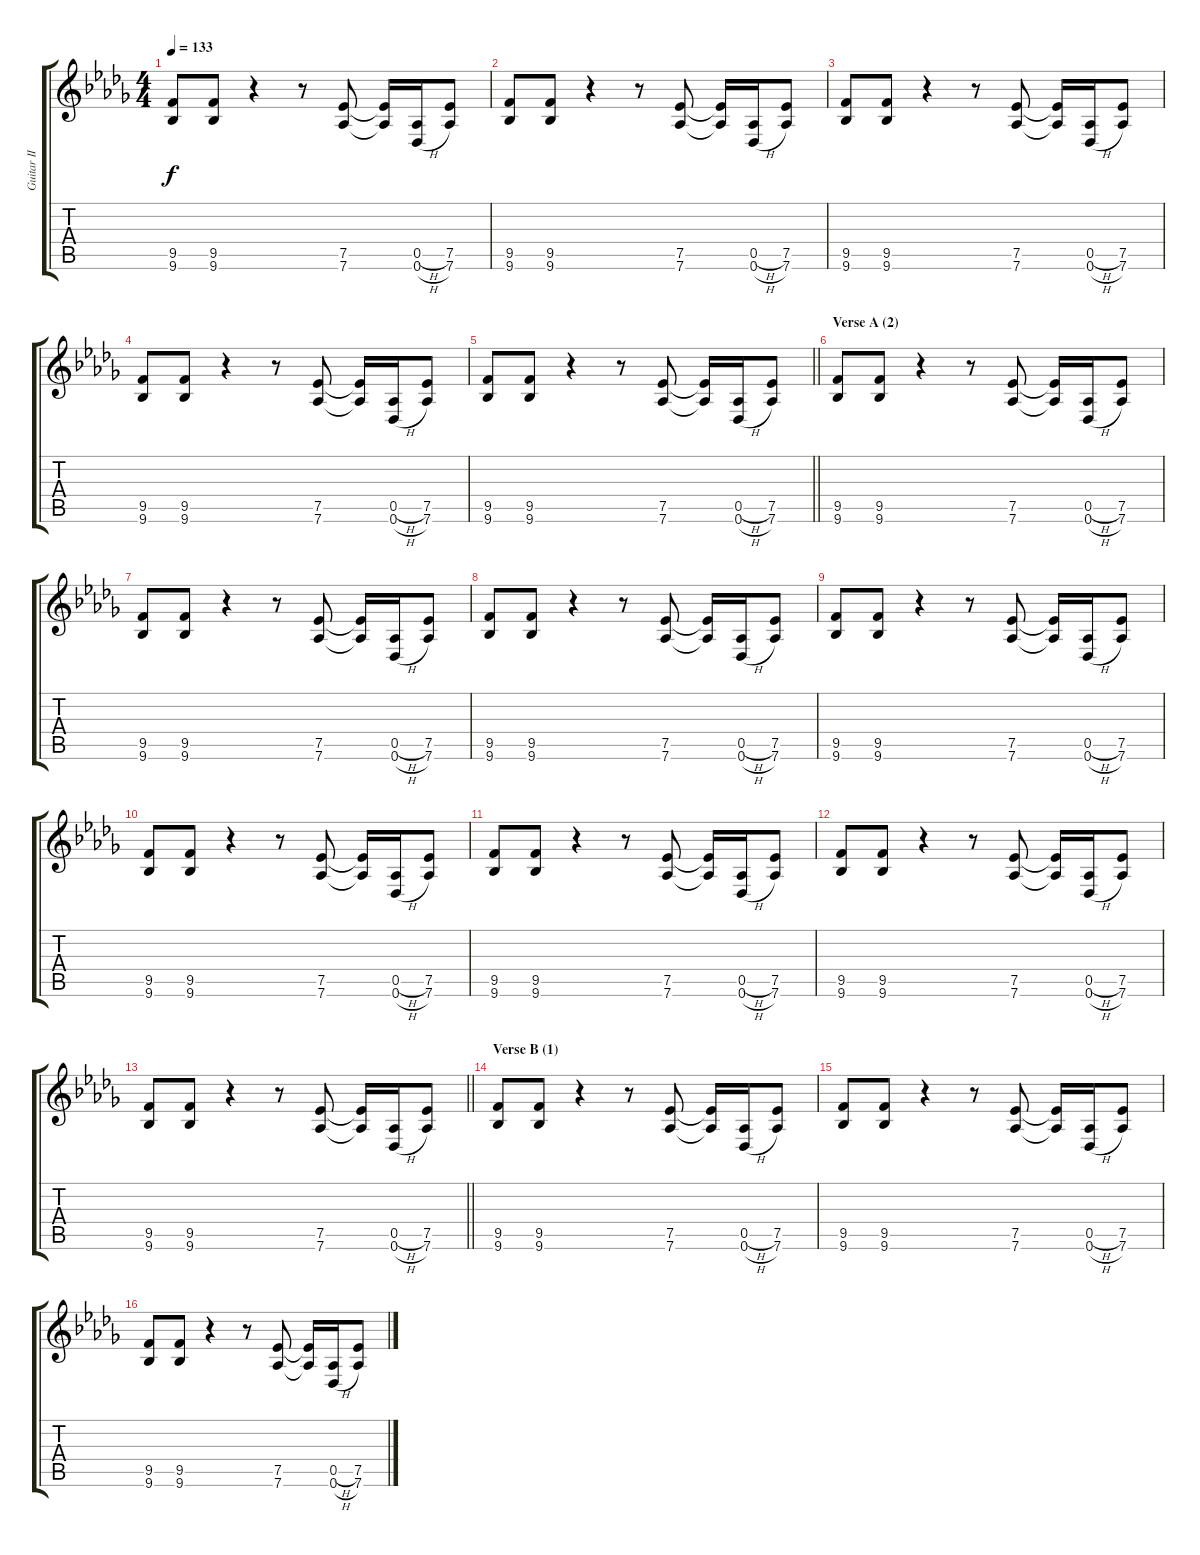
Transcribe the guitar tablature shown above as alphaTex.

\track ("Guitar II" "Guitar II") {instrument distortionguitar}
\staff {score tabs}
\tuning (Eb4 Bb3 Gb3 Db3 Ab2 Db2) {hide}
\ts (4 4)
\tempo 133
\clef g2
\ks bbminor
(9.5 9.6).8{dy f} (9.5 9.6).8 r.4 r.8 (7.5 7.6).8 (7.5{t} 7.6{t}).16 (0.5{h} 0.6{h}).16 (7.5 7.6).8 |
(9.5 9.6).8 (9.5 9.6).8 r.4 r.8 (7.5 7.6).8 (7.5{t} 7.6{t}).16 (0.5{h} 0.6{h}).16 (7.5 7.6).8 |
(9.5 9.6).8 (9.5 9.6).8 r.4 r.8 (7.5 7.6).8 (7.5{t} 7.6{t}).16 (0.5{h} 0.6{h}).16 (7.5 7.6).8 |
(9.5 9.6).8 (9.5 9.6).8 r.4 r.8 (7.5 7.6).8 (7.5{t} 7.6{t}).16 (0.5{h} 0.6{h}).16 (7.5 7.6).8 |
\barLineRight lightlight
(9.5 9.6).8 (9.5 9.6).8 r.4 r.8 (7.5 7.6).8 (7.5{t} 7.6{t}).16 (0.5{h} 0.6{h}).16 (7.5 7.6).8 |
\section ("" "Verse A (2)")
(9.5 9.6).8 (9.5 9.6).8 r.4 r.8 (7.5 7.6).8 (7.5{t} 7.6{t}).16 (0.5{h} 0.6{h}).16 (7.5 7.6).8 |
(9.5 9.6).8 (9.5 9.6).8 r.4 r.8 (7.5 7.6).8 (7.5{t} 7.6{t}).16 (0.5{h} 0.6{h}).16 (7.5 7.6).8 |
(9.5 9.6).8 (9.5 9.6).8 r.4 r.8 (7.5 7.6).8 (7.5{t} 7.6{t}).16 (0.5{h} 0.6{h}).16 (7.5 7.6).8 |
(9.5 9.6).8 (9.5 9.6).8 r.4 r.8 (7.5 7.6).8 (7.5{t} 7.6{t}).16 (0.5{h} 0.6{h}).16 (7.5 7.6).8 |
(9.5 9.6).8 (9.5 9.6).8 r.4 r.8 (7.5 7.6).8 (7.5{t} 7.6{t}).16 (0.5{h} 0.6{h}).16 (7.5 7.6).8 |
(9.5 9.6).8 (9.5 9.6).8 r.4 r.8 (7.5 7.6).8 (7.5{t} 7.6{t}).16 (0.5{h} 0.6{h}).16 (7.5 7.6).8 |
(9.5 9.6).8 (9.5 9.6).8 r.4 r.8 (7.5 7.6).8 (7.5{t} 7.6{t}).16 (0.5{h} 0.6{h}).16 (7.5 7.6).8 |
\barLineRight lightlight
(9.5 9.6).8 (9.5 9.6).8 r.4 r.8 (7.5 7.6).8 (7.5{t} 7.6{t}).16 (0.5{h} 0.6{h}).16 (7.5 7.6).8 |
\section ("" "Verse B (1)")
(9.5 9.6).8 (9.5 9.6).8 r.4 r.8 (7.5 7.6).8 (7.5{t} 7.6{t}).16 (0.5{h} 0.6{h}).16 (7.5 7.6).8 |
(9.5 9.6).8 (9.5 9.6).8 r.4 r.8 (7.5 7.6).8 (7.5{t} 7.6{t}).16 (0.5{h} 0.6{h}).16 (7.5 7.6).8 |
(9.5 9.6).8 (9.5 9.6).8 r.4 r.8 (7.5 7.6).8 (7.5{t} 7.6{t}).16 (0.5{h} 0.6{h}).16 (7.5 7.6).8
